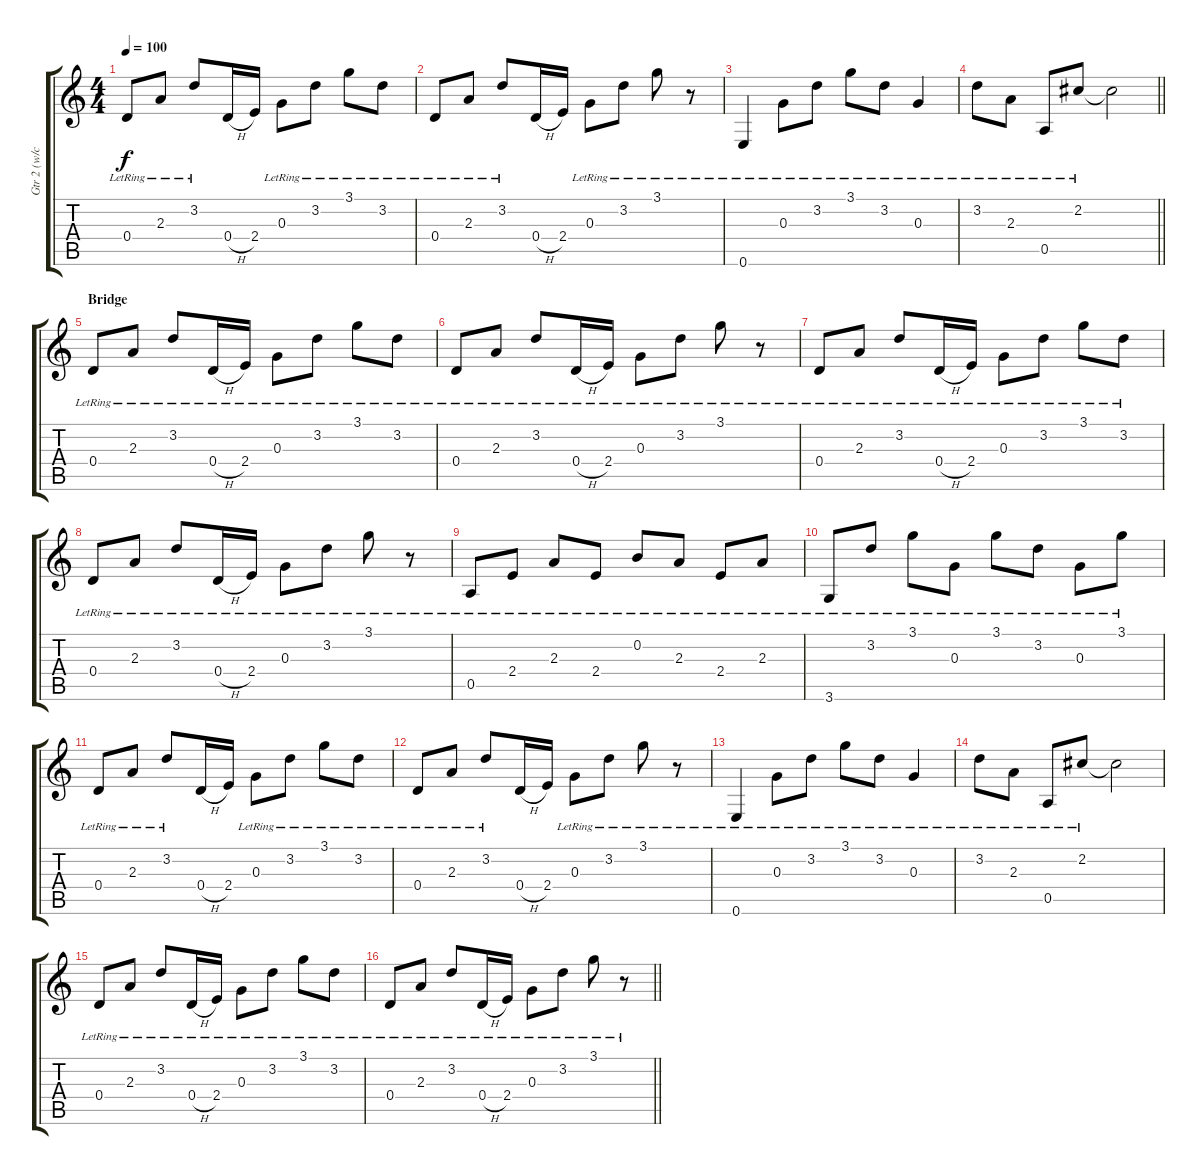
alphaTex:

\track ("Gtr 2 (w/clean tone)" "Gtr 2 (w/c") {instrument electricguitarclean}
\staff {score tabs}
\tuning (E4 B3 G3 D3 A2 E2) {hide}
\ts (4 4)
\tempo 100
\clef g2
\ks c
0.4{lr}.8{dy f} 2.3{lr}.8 3.2{lr}.8 0.4{h}.16 2.4.16 0.3{lr}.8 3.2{lr}.8 3.1{lr}.8 3.2{lr}.8 |
0.4{lr}.8 2.3{lr}.8 3.2{lr}.8 0.4{h}.16 2.4.16 0.3{lr}.8 3.2{lr}.8 3.1{lr}.8 r.8 |
0.6{lr}.4 0.3{lr}.8 3.2{lr}.8 3.1{lr}.8 3.2{lr}.8 0.3{lr}.4 |
\barLineRight lightlight
3.2{lr}.8 2.3{lr}.8 0.5{lr}.8 2.2{lr}.8 2.2{t}.2 |
\section ("" "Bridge")
0.4{lr}.8 2.3{lr}.8 3.2{lr}.8 0.4{h lr}.16 2.4{lr}.16 0.3{lr}.8 3.2{lr}.8 3.1{lr}.8 3.2{lr}.8 |
0.4{lr}.8 2.3{lr}.8 3.2{lr}.8 0.4{h lr}.16 2.4{lr}.16 0.3{lr}.8 3.2{lr}.8 3.1{lr}.8 r.8 |
0.4{lr}.8 2.3{lr}.8 3.2{lr}.8 0.4{h lr}.16 2.4{lr}.16 0.3{lr}.8 3.2{lr}.8 3.1{lr}.8 3.2{lr}.8 |
0.4{lr}.8 2.3{lr}.8 3.2{lr}.8 0.4{h lr}.16 2.4{lr}.16 0.3{lr}.8 3.2{lr}.8 3.1{lr}.8 r.8 |
0.5{lr}.8 2.4{lr}.8 2.3{lr}.8 2.4{lr}.8 0.2{lr}.8 2.3{lr}.8 2.4{lr}.8 2.3{lr}.8 |
3.6{lr}.8 3.2{lr}.8 3.1{lr}.8 0.3{lr}.8 3.1{lr}.8 3.2{lr}.8 0.3{lr}.8 3.1{lr}.8 |
0.4{lr}.8 2.3{lr}.8 3.2{lr}.8 0.4{h}.16 2.4.16 0.3{lr}.8 3.2{lr}.8 3.1{lr}.8 3.2{lr}.8 |
0.4{lr}.8 2.3{lr}.8 3.2{lr}.8 0.4{h}.16 2.4.16 0.3{lr}.8 3.2{lr}.8 3.1{lr}.8 r.8 |
0.6{lr}.4 0.3{lr}.8 3.2{lr}.8 3.1{lr}.8 3.2{lr}.8 0.3{lr}.4 |
3.2{lr}.8 2.3{lr}.8 0.5{lr}.8 2.2{lr}.8 2.2{t}.2 |
0.4{lr}.8 2.3{lr}.8 3.2{lr}.8 0.4{h lr}.16 2.4{lr}.16 0.3{lr}.8 3.2{lr}.8 3.1{lr}.8 3.2{lr}.8 |
\barLineRight lightlight
0.4{lr}.8 2.3{lr}.8 3.2{lr}.8 0.4{h lr}.16 2.4{lr}.16 0.3{lr}.8 3.2{lr}.8 3.1{lr}.8 r.8
